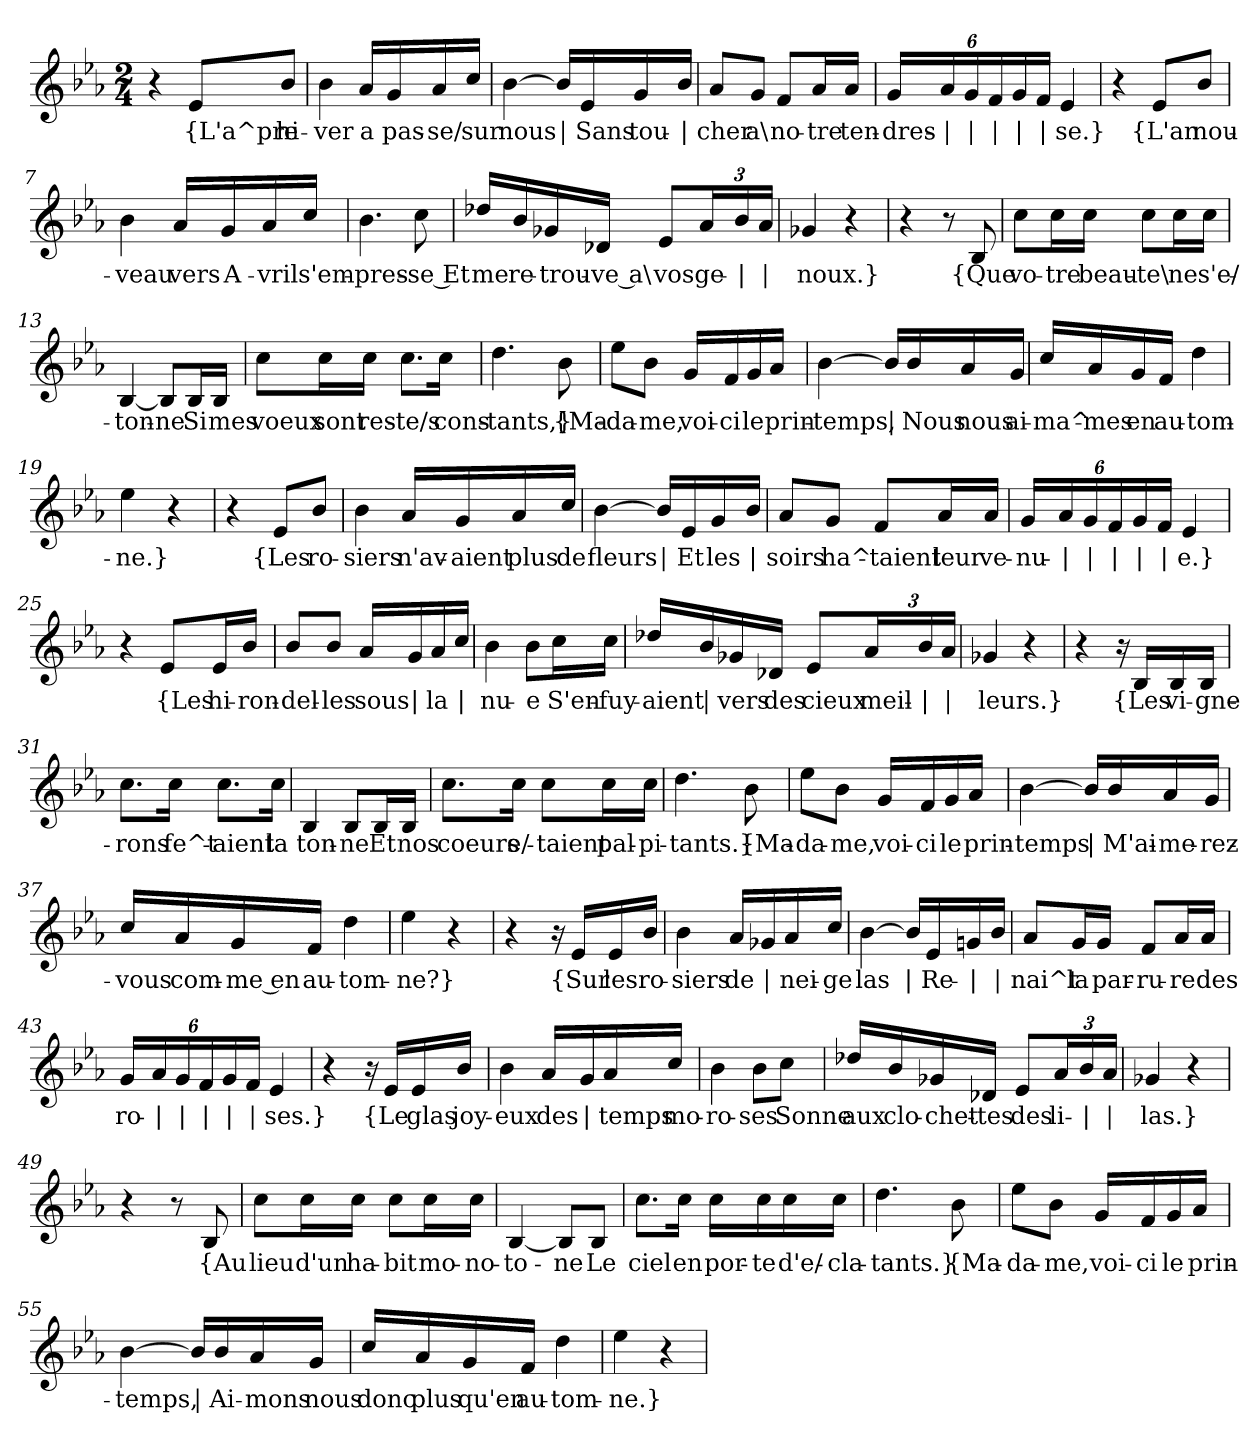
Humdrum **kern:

**kern	**text
*part1	*part1
*staff1	*staff1
*clefG2	*
*k[b-e-a-]	*
*M2/4	*
=1	=1
4r	.
!	!LO:LY:b
8e-/L	{L'a^pre
!	!LO:LY:b
8b-/J	hi-
=2	=2
!	!LO:LY:b
4b-\	-ver
!	!LO:LY:b
16a-/LL	a
!	!LO:LY:b
16g/	pas-
!	!LO:LY:b
16a-/	-se/
!	!LO:LY:b
16cc/JJ	sur
=3	=3
!	!LO:LY:b
[4b-\	nous
!	!LO:LY:b
16b-/LL]	|
!	!LO:LY:b
16e-/	Sans
!	!LO:LY:b
16g/	tou-
!	!LO:LY:b
16b-/JJ	|
=4	=4
!	!LO:LY:b
8a-/L	-cher
!	!LO:LY:b
8g/J	a\
!	!LO:LY:b
8f/L	no-
!	!LO:LY:b
16a-/L	-tre
!	!LO:LY:b
16a-/JJ	ten-
=5	=5
*Xbrackettup	*
!	!LO:LY:b
24g/LL	-dres-
!	!LO:LY:b
24a-/	|
!	!LO:LY:b
24g/	|
!	!LO:LY:b
24f/	|
!	!LO:LY:b
24g/	|
!	!LO:LY:b
24f/JJ	|
!	!LO:LY:b
4e-/	-se.}
=6	=6
4r	.
!	!LO:LY:b
8e-/L	{L'an
!	!LO:LY:b
8b-/J	nou-
!!LO:LB:g=z
=7	=7
!	!LO:LY:b
4b-\	-veau
!	!LO:LY:b
16a-/LL	vers
!	!LO:LY:b
16g/	A-
!	!LO:LY:b
16a-/	-vril
!	!LO:LY:b
16cc/JJ	s'em-
=8	=8
!	!LO:LY:b
4.b-\	-pres-
!	!LO:LY:b
8cc\	-se Et
=9	=9
!	!LO:LY:b
16dd-X/LL	me
!	!LO:LY:b
16b-/	re-
!	!LO:LY:b
16g-X/	-trou-
!	!LO:LY:b
16d-X/JJ	-ve a\
!	!LO:LY:b
8e-/L	vos
!	!LO:LY:b
24a-/L	ge-
!	!LO:LY:b
24b-/	|
!	!LO:LY:b
24a-/JJ	|
=10	=10
!	!LO:LY:b
4g-X/	-noux.}
4r	.
=11	=11
4r	.
8r	.
!	!LO:LY:b
8B-/	{Que
!!LO:LB:g=z
=12	=12
!	!LO:LY:b
8cc\L	vo-
!	!LO:LY:b
16cc\L	-tre
!	!LO:LY:b
16cc\JJ	beau-
!	!LO:LY:b
8cc\L	-te\
!	!LO:LY:b
16cc\L	ne
!	!LO:LY:b
16cc\JJ	s'e/-
=13	=13
!	!LO:LY:b
[4B-/	-ton-
!	!LO:LY:b
8B-/L]	-ne
!	!LO:LY:b
16B-/L	Si
!	!LO:LY:b
16B-/JJ	mes
=14	=14
!	!LO:LY:b
8cc\L	voeux
!	!LO:LY:b
16cc\L	sont
!	!LO:LY:b
16cc\JJ	res-
!	!LO:LY:b
8.cc\L	-te/s
!	!LO:LY:b
16cc\Jk	cons-
=15	=15
!	!LO:LY:b
4.dd\	-tants,}
!	!LO:LY:b
8b-\	{Ma-
!!LO:LB:g=z
=16	=16
!	!LO:LY:b
8ee-\L	-da-
!	!LO:LY:b
8b-\J	-me,
!	!LO:LY:b
16g/LL	voi-
!	!LO:LY:b
16f/	-ci
!	!LO:LY:b
16g/	le
!	!LO:LY:b
16a-/JJ	prin-
=17	=17
!	!LO:LY:b
[4b-\	-temps,
!	!LO:LY:b
16b-/LL]	|
!	!LO:LY:b
16b-/	Nous
!	!LO:LY:b
16a-/	nous
!	!LO:LY:b
16g/JJ	ai-
=18	=18
!	!LO:LY:b
16cc/LL	-ma^-
!	!LO:LY:b
16a-/	-mes
!	!LO:LY:b
16g/	en
!	!LO:LY:b
16f/JJ	au-
!	!LO:LY:b
4dd\	-tom-
=19	=19
!	!LO:LY:b
4ee-\	-ne.}
4r	.
=20	=20
4r	.
!	!LO:LY:b
8e-/L	{Les
!	!LO:LY:b
8b-/J	ro-
!!LO:LB:g=z
=21	=21
!	!LO:LY:b
4b-\	-siers
!	!LO:LY:b
16a-/LL	n'av-
!	!LO:LY:b
16g/	-aient
!	!LO:LY:b
16a-/	plus
!	!LO:LY:b
16cc/JJ	de
=22	=22
!	!LO:LY:b
[4b-\	fleurs
!	!LO:LY:b
16b-/LL]	|
!	!LO:LY:b
16e-/	Et
!	!LO:LY:b
16g/	les
!	!LO:LY:b
16b-/JJ	|
=23	=23
!	!LO:LY:b
8a-/L	soirs
!	!LO:LY:b
8g/J	ha^-
!	!LO:LY:b
8f/L	-taient
!	!LO:LY:b
16a-/L	leur
!	!LO:LY:b
16a-/JJ	ve-
=24	=24
!	!LO:LY:b
24g/LL	-nu-
!	!LO:LY:b
24a-/	|
!	!LO:LY:b
24g/	|
!	!LO:LY:b
24f/	|
!	!LO:LY:b
24g/	|
!	!LO:LY:b
24f/JJ	|
!	!LO:LY:b
4e-/	-e.}
=25	=25
4r	.
!	!LO:LY:b
8e-/L	{Les
!	!LO:LY:b
16e-/L	hi-
!	!LO:LY:b
16b-/JJ	-ron-
!!LO:LB:g=z
=26	=26
!	!LO:LY:b
8b-/L	-del-
!	!LO:LY:b
8b-/J	-les
!	!LO:LY:b
16a-/LL	sous
!	!LO:LY:b
16g/	|
!	!LO:LY:b
16a-/	la
!	!LO:LY:b
16cc/JJ	|
=27	=27
!	!LO:LY:b
4b-\	nu-
!	!LO:LY:b
8b-\L	-e
!	!LO:LY:b
16cc\L	S'en-
!	!LO:LY:b
16cc\JJ	-fuy-
=28	=28
!	!LO:LY:b
16dd-X/LL	-aient
!	!LO:LY:b
16b-/	|
!	!LO:LY:b
16g-X/	vers
!	!LO:LY:b
16d-X/JJ	des
!	!LO:LY:b
8e-/L	cieux
!	!LO:LY:b
24a-/L	meil-
!	!LO:LY:b
24b-/	|
!	!LO:LY:b
24a-/JJ	|
=29	=29
!	!LO:LY:b
4g-X/	-leurs.}
4r	.
=30	=30
4r	.
16r	.
!	!LO:LY:b
16B-/LL	{Les
!	!LO:LY:b
16B-/	vi-
!	!LO:LY:b
16B-/JJ	-gne-
!!LO:LB:g=z
=31	=31
!	!LO:LY:b
8.cc\L	-rons
!	!LO:LY:b
16cc\Jk	fe^t-
!	!LO:LY:b
8.cc\L	-aient
!	!LO:LY:b
16cc\Jk	la
=32	=32
!	!LO:LY:b
4B-/	ton-
!	!LO:LY:b
8B-/L	-ne
!	!LO:LY:b
16B-/L	Et
!	!LO:LY:b
16B-/JJ	nos
=33	=33
!	!LO:LY:b
8.cc\L	coeurs
!	!LO:LY:b
16cc\Jk	e/-
!	!LO:LY:b
8cc\L	-taient
!	!LO:LY:b
16cc\L	pal-
!	!LO:LY:b
16cc\JJ	-pi-
=34	=34
!	!LO:LY:b
4.dd\	-tants.}
!	!LO:LY:b
8b-\	{Ma-
=35	=35
!	!LO:LY:b
8ee-\L	-da-
!	!LO:LY:b
8b-\J	-me,
!	!LO:LY:b
16g/LL	voi-
!	!LO:LY:b
16f/	-ci
!	!LO:LY:b
16g/	le
!	!LO:LY:b
16a-/JJ	prin-
!!LO:LB:g=z
=36	=36
!	!LO:LY:b
[4b-\	-temps
!	!LO:LY:b
16b-/LL]	|
!	!LO:LY:b
16b-/	M'ai-
!	!LO:LY:b
16a-/	-me-
!	!LO:LY:b
16g/JJ	-rez-
=37	=37
!	!LO:LY:b
16cc/LL	-vous
!	!LO:LY:b
16a-/	com-
!	!LO:LY:b
16g/	me en
!	!LO:LY:b
16f/JJ	au-
!	!LO:LY:b
4dd\	-tom-
=38	=38
!	!LO:LY:b
4ee-\	-ne?}
4r	.
=39	=39
4r	.
16r	.
!	!LO:LY:b
16e-/LL	{Sur
!	!LO:LY:b
16e-/	les
!	!LO:LY:b
16b-/JJ	ro-
=40	=40
!	!LO:LY:b
4b-\	siers
!	!LO:LY:b
16a-/LL	de
!	!LO:LY:b
16g-X/	|
!	!LO:LY:b
16a-/	nei-
!	!LO:LY:b
16cc/JJ	-ge
=41	=41
!	!LO:LY:b
[4b-\	las
!	!LO:LY:b
16b-/LL]	|
!	!LO:LY:b
16e-/	Re-
!	!LO:LY:b
16gn/	|
!	!LO:LY:b
16b-/JJ	|
!!LO:LB:g=z
=42	=42
!	!LO:LY:b
8a-/L	-nai^t
!	!LO:LY:b
16g/L	la
!	!LO:LY:b
16g/JJ	par-
!	!LO:LY:b
8f/L	-ru-
!	!LO:LY:b
16a-/L	-re
!	!LO:LY:b
16a-/JJ	des
=43	=43
!	!LO:LY:b
24g/LL	ro-
!	!LO:LY:b
24a-/	|
!	!LO:LY:b
24g/	|
!	!LO:LY:b
24f/	|
!	!LO:LY:b
24g/	|
!	!LO:LY:b
24f/JJ	|
!	!LO:LY:b
4e-/	-ses.}
=44	=44
4r	.
16r	.
!	!LO:LY:b
16e-/LL	{Le
!	!LO:LY:b
16e-/	glas
!	!LO:LY:b
16b-/JJ	joy-
=45	=45
!	!LO:LY:b
4b-\	-eux
!	!LO:LY:b
16a-/LL	des
!	!LO:LY:b
16g/	|
!	!LO:LY:b
16a-/	temps
!	!LO:LY:b
16cc/JJ	mo-
=46	=46
!	!LO:LY:b
4b-\	-ro-
!	!LO:LY:b
8b-\L	-ses
!	!LO:LY:b
8cc\J	Sonne
!!LO:LB:g=z
=47	=47
!	!LO:LY:b
16dd-X/LL	aux
!	!LO:LY:b
16b-/	clo-
!	!LO:LY:b
16g-X/	-chet-
!	!LO:LY:b
16d-X/JJ	-tes
!	!LO:LY:b
8e-/L	des
!	!LO:LY:b
24a-/L	li-
!	!LO:LY:b
24b-/	|
!	!LO:LY:b
24a-/JJ	|
=48	=48
!	!LO:LY:b
4g-X/	-las.}
4r	.
=49	=49
4r	.
8r	.
!	!LO:LY:b
8B-/	{Au
=50	=50
!	!LO:LY:b
8cc\L	lieu
!	!LO:LY:b
16cc\L	d'un
!	!LO:LY:b
16cc\JJ	ha-
!	!LO:LY:b
8cc\L	-bit
!	!LO:LY:b
16cc\L	mo-
!	!LO:LY:b
16cc\JJ	-no-
=51	=51
!	!LO:LY:b
[4B-/	-to-
!	!LO:LY:b
8B-/L]	-ne
!	!LO:LY:b
8B-/J	Le
!!LO:PB:g=z
=52	=52
!	!LO:LY:b
8.cc\L	ciel
!	!LO:LY:b
16cc\Jk	en
!	!LO:LY:b
16cc\LL	por-
!	!LO:LY:b
16cc\	-te
!	!LO:LY:b
16cc\	d'e/-
!	!LO:LY:b
16cc\JJ	-cla-
=53	=53
!	!LO:LY:b
4.dd\	-tants.}
!	!LO:LY:b
8b-\	{Ma-
=54	=54
!	!LO:LY:b
8ee-\L	-da-
!	!LO:LY:b
8b-\J	-me,
!	!LO:LY:b
16g/LL	voi-
!	!LO:LY:b
16f/	-ci
!	!LO:LY:b
16g/	le
!	!LO:LY:b
16a-/JJ	prin-
=55	=55
!	!LO:LY:b
[4b-\	-temps,
!	!LO:LY:b
16b-/LL]	|
!	!LO:LY:b
16b-/	Ai-
!	!LO:LY:b
16a-/	mons
!	!LO:LY:b
16g/JJ	nous
!!LO:LB:g=z
=56	=56
!	!LO:LY:b
16cc/LL	donc
!	!LO:LY:b
16a-/	plus
!	!LO:LY:b
16g/	qu'en
!	!LO:LY:b
16f/JJ	au-
!	!LO:LY:b
4dd\	-tom-
=57	=57
!	!LO:LY:b
4ee-\	-ne.}
4r	.
=	=
*-	*-
